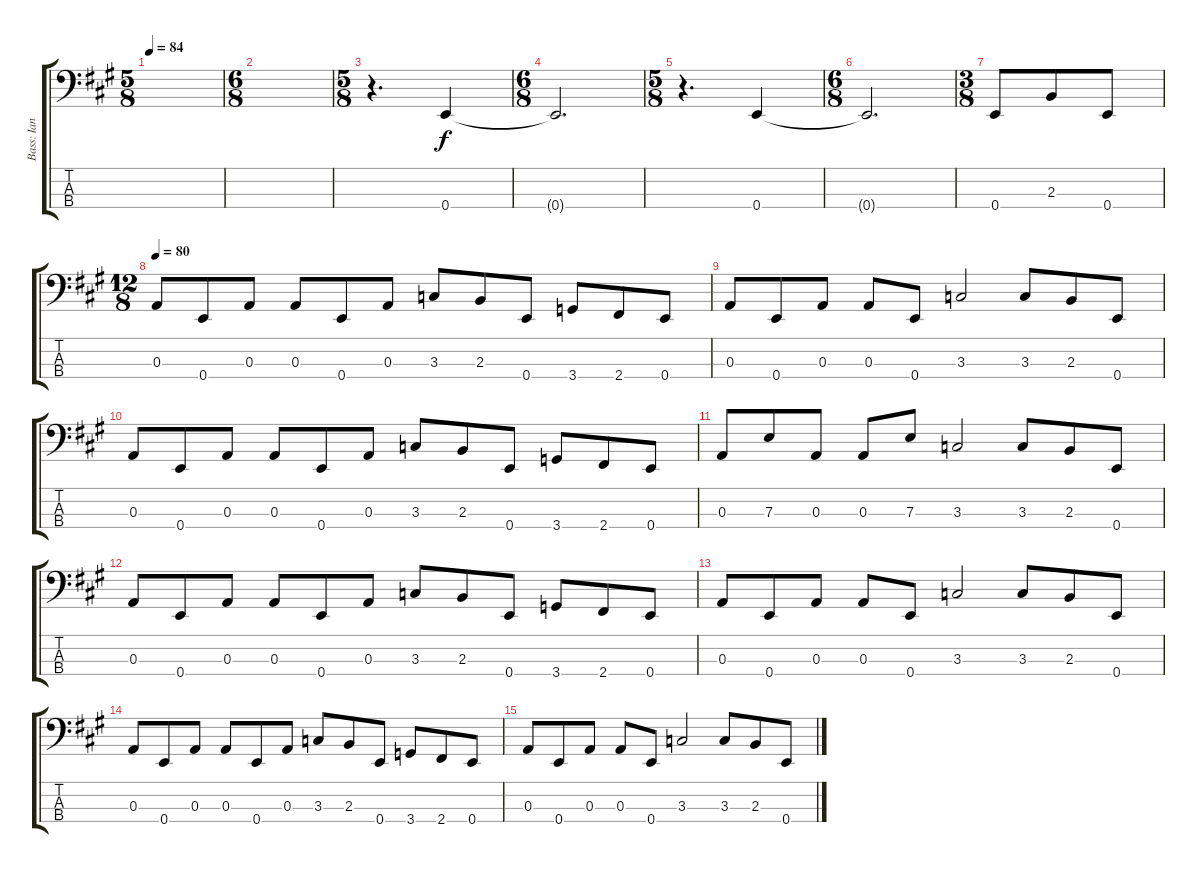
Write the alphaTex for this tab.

\track ("Bass: Ian" "Bass: Ian") {instrument electricbassfinger}
\staff {score tabs}
\tuning (G2 D2 A1 E1) {hide}
\ts (5 8)
\tempo 84
\clef f4
\ks a
|
\ts (6 8)
|
\ts (5 8)
r.4{d} 0.4.4 |
\ts (6 8)
0.4{t}.2{d} |
\ts (5 8)
r.4{d} 0.4.4 |
\ts (6 8)
0.4{t}.2{d} |
\ts (3 8)
0.4.8 2.3.8 0.4.8 |
\ts (12 8)
\tempo 80
0.3.8 0.4.8 0.3.8 0.3.8 0.4.8 0.3.8 3.3.8 2.3.8 0.4.8 3.4.8 2.4.8 0.4.8 |
0.3.8 0.4.8 0.3.8 0.3.8 0.4.8 3.3.2 3.3.8 2.3.8 0.4.8 |
0.3.8 0.4.8 0.3.8 0.3.8 0.4.8 0.3.8 3.3.8 2.3.8 0.4.8 3.4.8 2.4.8 0.4.8 |
0.3.8 7.3.8 0.3.8 0.3.8 7.3.8 3.3.2 3.3.8 2.3.8 0.4.8 |
0.3.8 0.4.8 0.3.8 0.3.8 0.4.8 0.3.8 3.3.8 2.3.8 0.4.8 3.4.8 2.4.8 0.4.8 |
0.3.8 0.4.8 0.3.8 0.3.8 0.4.8 3.3.2 3.3.8 2.3.8 0.4.8 |
0.3.8 0.4.8 0.3.8 0.3.8 0.4.8 0.3.8 3.3.8 2.3.8 0.4.8 3.4.8 2.4.8 0.4.8 |
0.3.8 0.4.8 0.3.8 0.3.8 0.4.8 3.3.2 3.3.8 2.3.8 0.4.8
